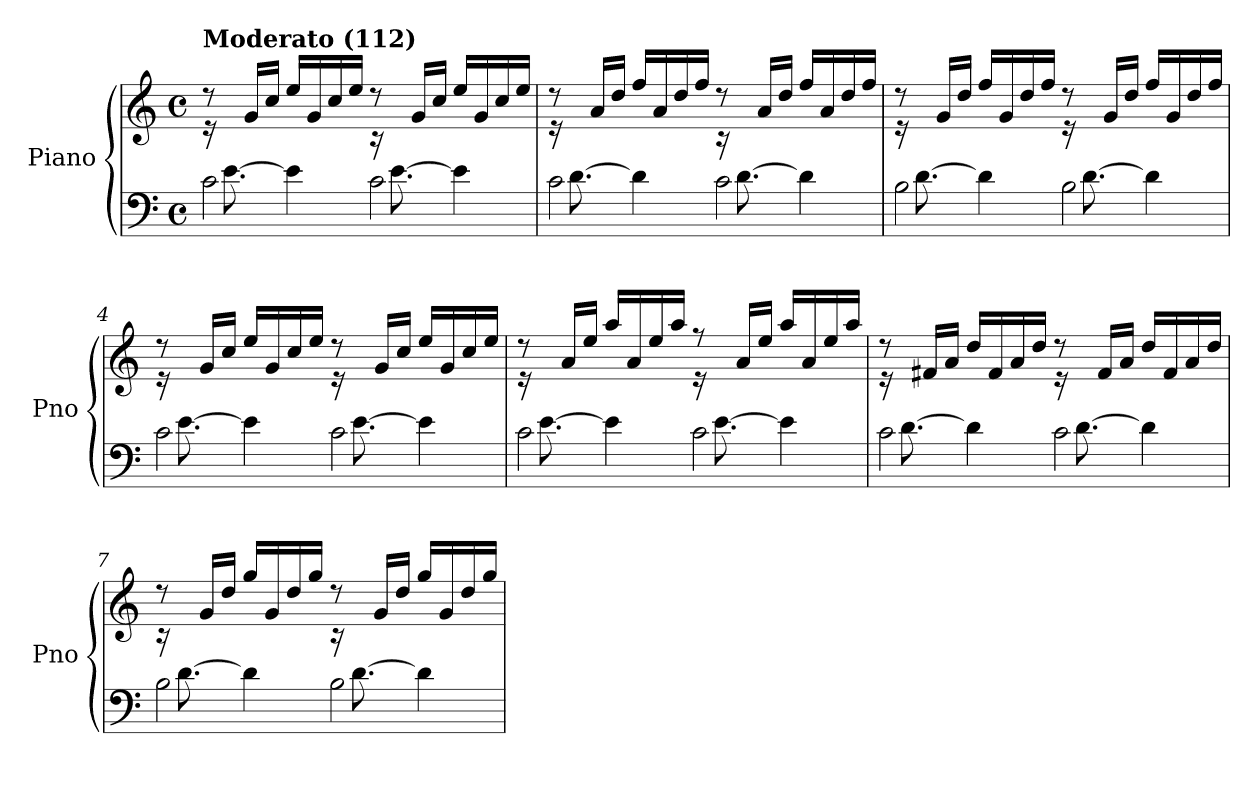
**kern	**kern
*part1	*part1
*staff2	*staff1
*I"Piano	*
*I'Pno	*
*clefF4	*clefG2
*k[]	*k[]
*M4/4	*M4/4
*met(c)	*met(c)
=1	=1
*^	*^
!	!	!LO:TX:a:B:t=Moderato (112)	!
16ryy	2c\	8r	16re
[8.e\	.	.	4..ryy
.	.	16g/LL	.
.	.	16cc/JJ	.
4e\]	.	16ee/LL	.
.	.	16g/	.
.	.	16cc/	.
.	.	16ee/JJ	.
16ryy	2c\	8r	16rc
[8.e\	.	.	4..ryy
.	.	16g/LL	.
.	.	16cc/JJ	.
4e\]	.	16ee/LL	.
.	.	16g/	.
.	.	16cc/	.
.	.	16ee/JJ	.
=2	=2	=2	=2
16ryy	2c\	8r	16re
[8.d\	.	.	4..ryy
.	.	16a/LL	.
.	.	16dd/JJ	.
4d\]	.	16ff/LL	.
.	.	16a/	.
.	.	16dd/	.
.	.	16ff/JJ	.
16ryy	2c\	8r	16rc
[8.d\	.	.	4..ryy
.	.	16a/LL	.
.	.	16dd/JJ	.
4d\]	.	16ff/LL	.
.	.	16a/	.
.	.	16dd/	.
.	.	16ff/JJ	.
=3	=3	=3	=3
16ryy	2B\	8r	16re
[8.d\	.	.	4..ryy
.	.	16g/LL	.
.	.	16dd/JJ	.
4d\]	.	16ff/LL	.
.	.	16g/	.
.	.	16dd/	.
.	.	16ff/JJ	.
16ryy	2B\	8r	16re
[8.d\	.	.	4..ryy
.	.	16g/LL	.
.	.	16dd/JJ	.
4d\]	.	16ff/LL	.
.	.	16g/	.
.	.	16dd/	.
.	.	16ff/JJ	.
!!LO:LB:g=z	!!
=4	=4	=4	=4
16ryy	2c\	8r	16re
[8.e\	.	.	4..ryy
.	.	16g/LL	.
.	.	16cc/JJ	.
4e\]	.	16ee/LL	.
.	.	16g/	.
.	.	16cc/	.
.	.	16ee/JJ	.
16ryy	2c\	8r	16re
[8.e\	.	.	4..ryy
.	.	16g/LL	.
.	.	16cc/JJ	.
4e\]	.	16ee/LL	.
.	.	16g/	.
.	.	16cc/	.
.	.	16ee/JJ	.
=5	=5	=5	=5
16ryy	2c\	8r	16re
[8.e\	.	.	4..ryy
.	.	16a/LL	.
.	.	16ee/JJ	.
4e\]	.	16aa/LL	.
.	.	16a/	.
.	.	16ee/	.
.	.	16aa/JJ	.
16ryy	2c\	8r	16re
[8.e\	.	.	4..ryy
.	.	16a/LL	.
.	.	16ee/JJ	.
4e\]	.	16aa/LL	.
.	.	16a/	.
.	.	16ee/	.
.	.	16aa/JJ	.
=6	=6	=6	=6
16ryy	2c\	8r	16re
[8.d\	.	.	4..ryy
.	.	16f#X/LL	.
.	.	16a/JJ	.
4d\]	.	16dd/LL	.
.	.	16f#/	.
.	.	16a/	.
.	.	16dd/JJ	.
16ryy	2c\	8r	16re
[8.d\	.	.	4..ryy
.	.	16f#/LL	.
.	.	16a/JJ	.
4d\]	.	16dd/LL	.
.	.	16f#/	.
.	.	16a/	.
.	.	16dd/JJ	.
!!LO:LB:g=z	!!
=7	=7	=7	=7
16ryy	2B\	8r	16rc
[8.d\	.	.	4..ryy
.	.	16g/LL	.
.	.	16dd/JJ	.
4d\]	.	16gg/LL	.
.	.	16g/	.
.	.	16dd/	.
.	.	16gg/JJ	.
16ryy	2B\	8r	16rc
[8.d\	.	.	4..ryy
.	.	16g/LL	.
.	.	16dd/JJ	.
4d\]	.	16gg/LL	.
.	.	16g/	.
.	.	16dd/	.
.	.	16gg/JJ	.
*v	*v	*	*
*	*v	*v
=	=
*-	*-
